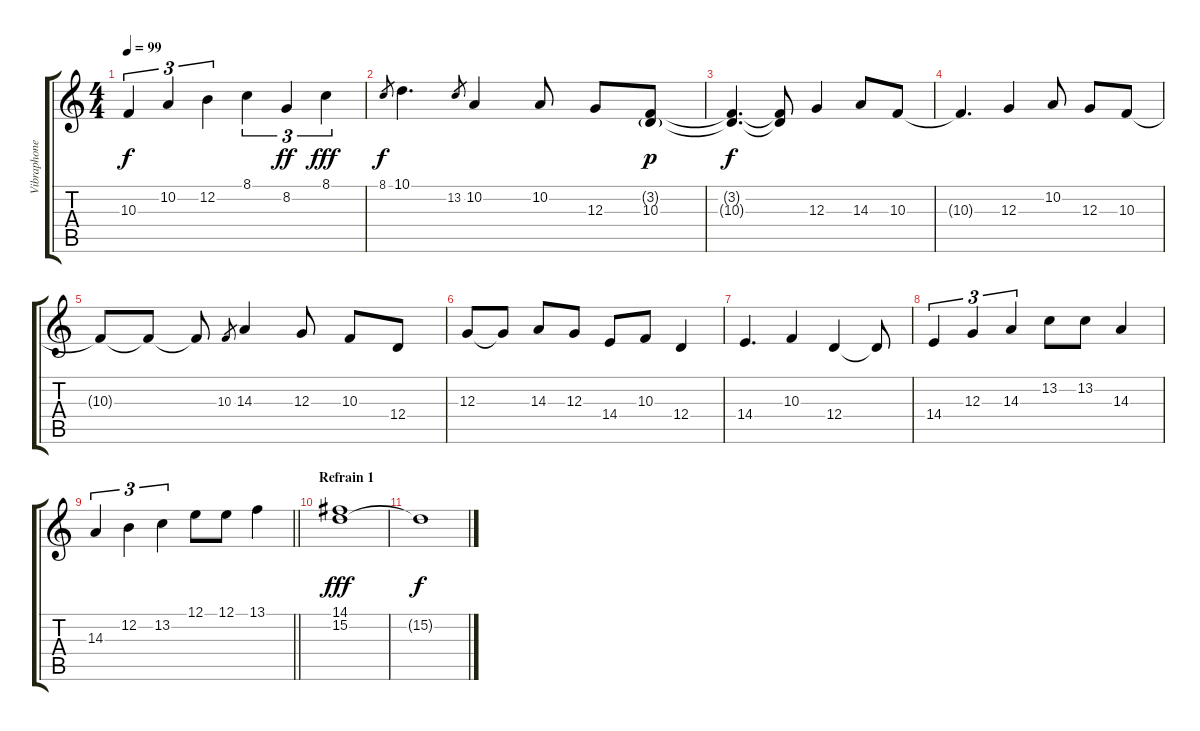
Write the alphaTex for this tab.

\track ("Vibraphone/Harmonica" "Vibraphone") {instrument vibraphone}
\staff {score tabs}
\tuning (E4 B3 G3 D3 A2 E2) {hide}
\ts (4 4)
\tempo 99
\clef g2
\ks c
10.3.4{tu (3 2) dy f} 10.2.4{tu (3 2)} 12.2.4{tu (3 2)} 8.1.4{tu (3 2)} 8.2.4{tu (3 2) dy ff} 8.1.4{tu (3 2) dy fff} |
8.1.8{gr dy f} 10.1.4{d} 13.2.8{gr} 10.2.4 10.2.8 12.3.8 (3.2{g} 10.3).8{dy p} |
(3.2{t} 10.3{t}).4{d dy f} (3.2{t} 10.3{t}).8 12.3.4 14.3.8 10.3.8 |
10.3{t}.4{d} 12.3.4 10.2.8 12.3.8 10.3.8 |
10.3{t}.8 10.3{t}.8 10.3{t}.8 10.3.8{gr} 14.3.4 12.3.8 10.3.8 12.4.8 |
12.3.8 12.3{t}.8 14.3.8 12.3.8 14.4.8 10.3.8 12.4.4 |
14.4.4{d} 10.3.4 12.4.4 12.4{t}.8 |
14.4.4{tu (3 2)} 12.3.4{tu (3 2)} 14.3.4{tu (3 2)} 13.2.8 13.2.8 14.3.4 |
\barLineRight lightlight
14.3.4{tu (3 2)} 12.2.4{tu (3 2)} 13.2.4{tu (3 2)} 12.1.8 12.1.8 13.1.4 |
\section ("" "Refrain 1")
(14.1 15.2).1{dy fff volume 0} |
15.2{t}.1{dy f}
